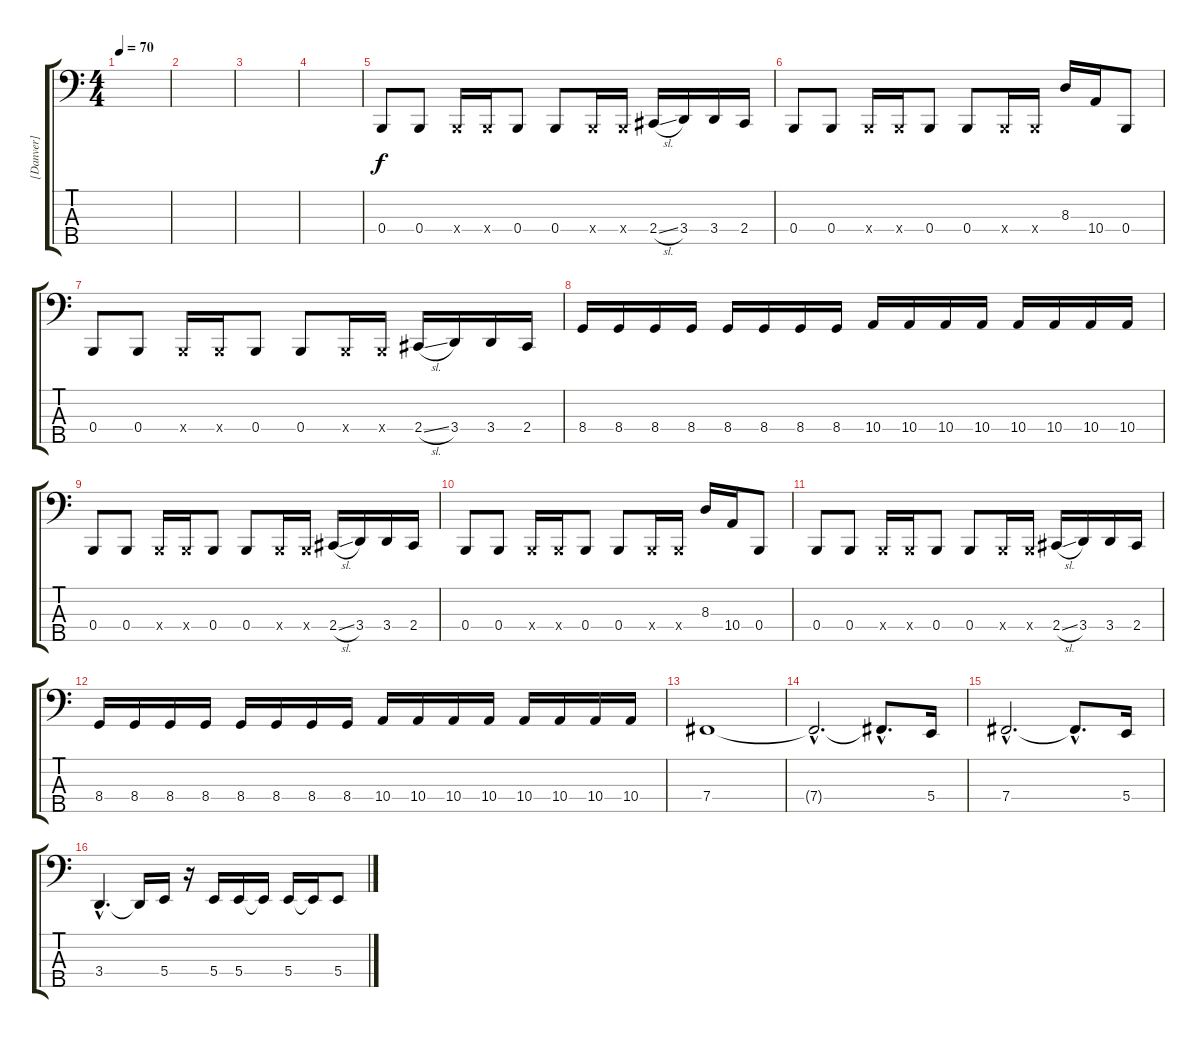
\track ("[Danver]" "[Danver]") {instrument electricbassfinger}
\staff {score tabs}
\tuning (E2 B1 Gb1 B0 Ab0) {hide}
\ts (4 4)
\tempo 70
\clef f4
\ks c
|
|
|
|
0.4.8 0.4.8 0.4{x}.16 0.4{x}.16 0.4.8 0.4.8 0.4{x}.16 0.4{x}.16 2.4{sl}.16 3.4.16 3.4.16 2.4.16 |
0.4.8 0.4.8 0.4{x}.16 0.4{x}.16 0.4.8 0.4.8 0.4{x}.16 0.4{x}.16 8.3.16 10.4.16 0.4.8 |
0.4.8 0.4.8 0.4{x}.16 0.4{x}.16 0.4.8 0.4.8 0.4{x}.16 0.4{x}.16 2.4{sl}.16 3.4.16 3.4.16 2.4.16 |
8.4.16 8.4.16 8.4.16 8.4.16 8.4.16 8.4.16 8.4.16 8.4.16 10.4.16 10.4.16 10.4.16 10.4.16 10.4.16 10.4.16 10.4.16 10.4.16 |
0.4.8 0.4.8 0.4{x}.16 0.4{x}.16 0.4.8 0.4.8 0.4{x}.16 0.4{x}.16 2.4{sl}.16 3.4.16 3.4.16 2.4.16 |
0.4.8 0.4.8 0.4{x}.16 0.4{x}.16 0.4.8 0.4.8 0.4{x}.16 0.4{x}.16 8.3.16 10.4.16 0.4.8 |
0.4.8 0.4.8 0.4{x}.16 0.4{x}.16 0.4.8 0.4.8 0.4{x}.16 0.4{x}.16 2.4{sl}.16 3.4.16 3.4.16 2.4.16 |
8.4.16 8.4.16 8.4.16 8.4.16 8.4.16 8.4.16 8.4.16 8.4.16 10.4.16 10.4.16 10.4.16 10.4.16 10.4.16 10.4.16 10.4.16 10.4.16 |
7.4.1 |
7.4{hac t}.2{d} 7.4{hac t}.8{d} 5.4.16 |
7.4{hac}.2{d} 7.4{hac t}.8{d} 5.4.16 |
3.4{hac}.4{d} 3.4{t}.16 5.4.16 r.16 5.4.16 5.4.16 5.4{t}.16 5.4.16 5.4{t}.16 5.4.8
